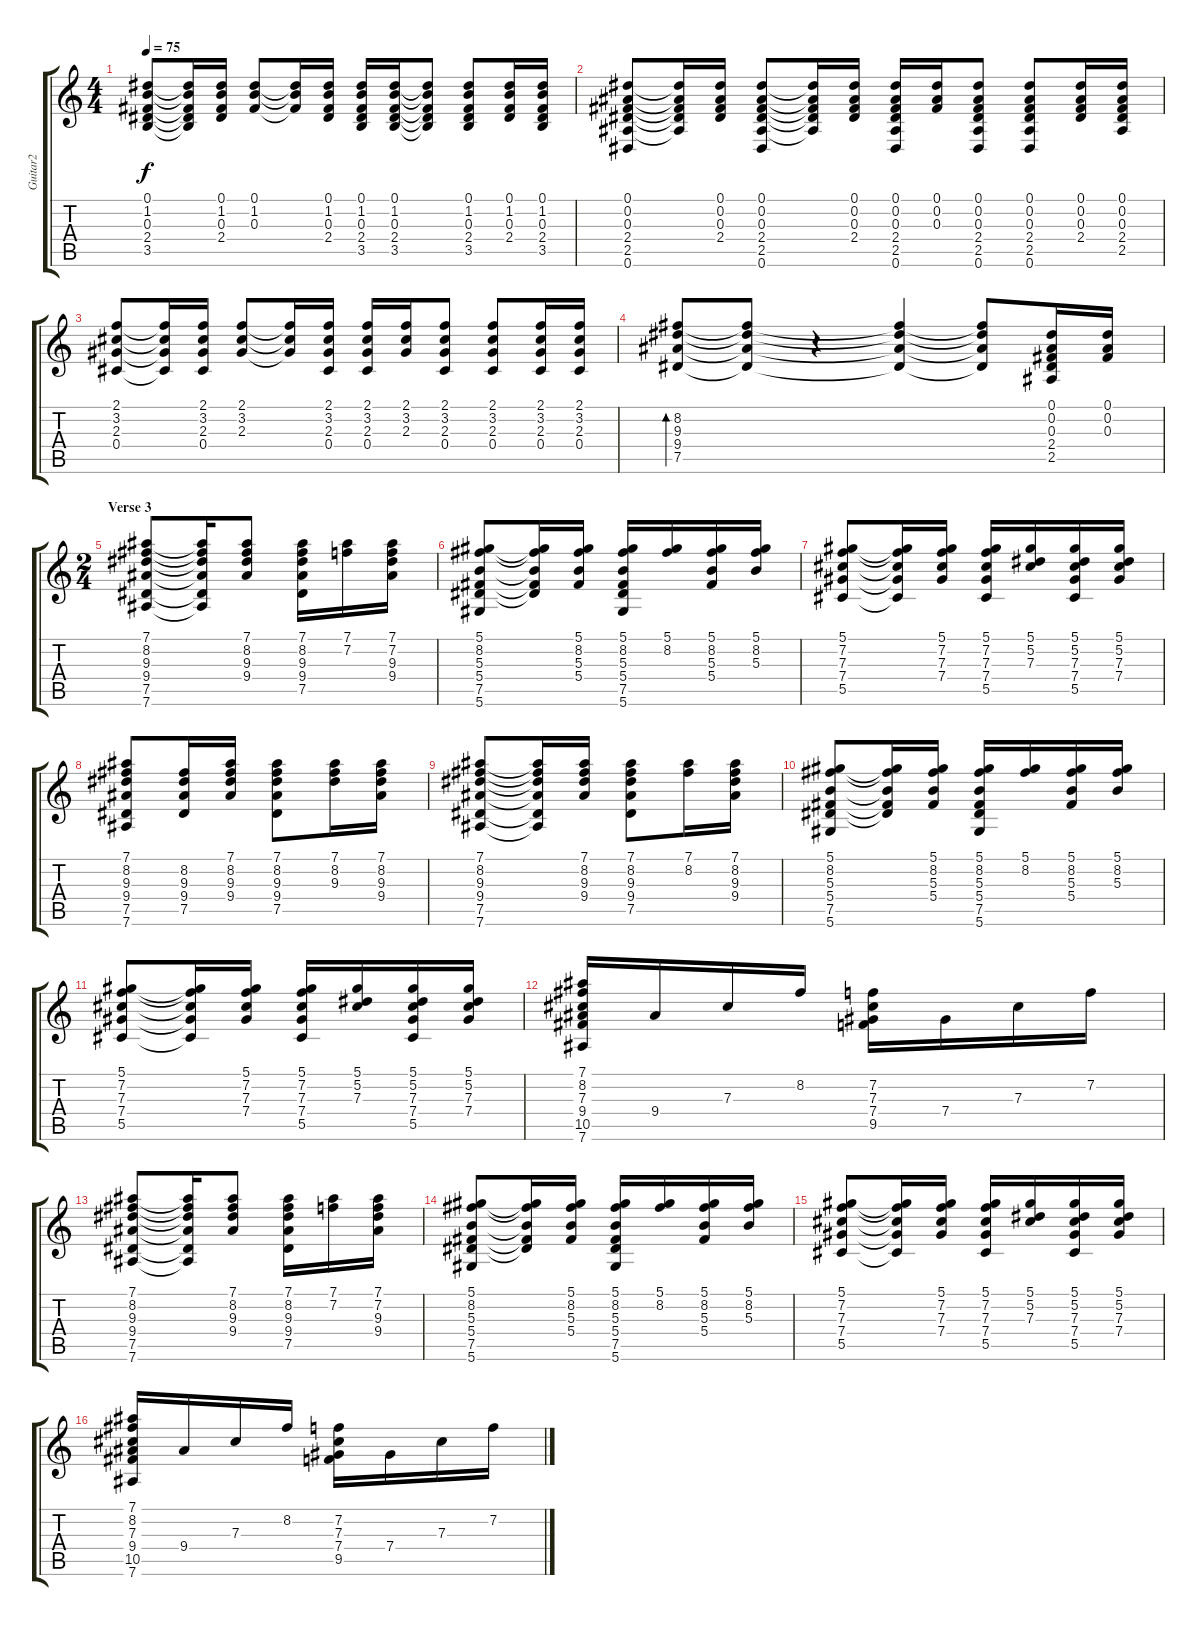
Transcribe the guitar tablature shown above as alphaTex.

\track ("Guitar2" "Guitar2") {instrument acousticguitarsteel}
\staff {score tabs}
\tuning (Eb4 Bb3 Gb3 Db3 Ab2 Eb2) {hide}
\ts (4 4)
\tempo 75
\clef g2
\ks c
(0.1 1.2 0.3 2.4 3.5).8{dy f} (0.1{t} 1.2{t} 0.3{t} 2.4{t} 3.5{t}).16 (0.1 1.2 0.3 2.4).16 (0.1 1.2 0.3).8 (0.1{t} 1.2{t} 0.3{t}).16 (0.1 1.2 0.3 2.4).16 (0.1 1.2 0.3 2.4 3.5).16 (0.1 1.2 0.3 2.4 3.5).16 (0.1{t} 1.2{t} 0.3{t} 2.4{t} 3.5{t}).8 (0.1 1.2 0.3 2.4 3.5).8 (0.1 1.2 0.3 2.4).16 (0.1 1.2 0.3 2.4 3.5).16 |
(0.1 0.2 0.3 2.4 2.5 0.6).8 (0.1{t} 0.2{t} 0.3{t} 2.4{t} 2.5{t}).16 (0.1 0.2 0.3 2.4).16 (0.1 0.2 0.3 2.4 2.5 0.6).8 (0.1{t} 0.2{t} 0.3{t} 2.4{t} 2.5{t}).16 (0.1 0.2 0.3 2.4).16 (0.1 0.2 0.3 2.4 2.5 0.6).16 (0.1 0.2 0.3).16 (0.1 0.2 0.3 2.4 2.5 0.6).8 (0.1 0.2 0.3 2.4 2.5 0.6).8 (0.1 0.2 0.3 2.4).16 (0.1 0.2 0.3 2.4 2.5).16 |
(2.1 3.2 2.3 0.4).8 (2.1{t} 3.2{t} 2.3{t} 0.4{t}).16 (2.1 3.2 2.3 0.4).16 (2.1 3.2 2.3).8 (2.1{t} 3.2{t} 2.3{t}).16 (2.1 3.2 2.3 0.4).16 (2.1 3.2 2.3 0.4).16 (2.1 3.2 2.3).16 (2.1 3.2 2.3 0.4).8 (2.1 3.2 2.3 0.4).8 (2.1 3.2 2.3 0.4).16 (2.1 3.2 2.3 0.4).16 |
(8.2 9.3 9.4 7.5).8{bd 60} (8.2{t} 9.3{t} 9.4{t} 7.5{t}).8 r.4 (8.2{t} 9.3{t} 9.4{t} 7.5{t}).4 (8.2{t} 9.3{t} 9.4{t} 7.5{t}).8 (0.1 0.2 0.3 2.4 2.5).16 (0.1 0.2 0.3).16 |
\ts (2 4)
\section ("" "Verse 3")
(7.1 8.2 9.3 9.4 7.5 7.6).8 (7.1{t} 8.2{t} 9.3{t} 9.4{t} 7.5{t} 7.6{t}).16 (7.1 8.2 9.3 9.4).8 (7.1 8.2 9.3 9.4 7.5).16 (7.1 7.2).16 (7.1 7.2 9.3 9.4).16 |
(5.1 8.2 5.3 5.4 7.5 5.6).8 (5.1{t} 8.2{t} 5.3{t} 5.4{t} 7.5{t}).16 (5.1 8.2 5.3 5.4).16 (5.1 8.2 5.3 5.4 7.5 5.6).16 (5.1 8.2).16 (5.1 8.2 5.3 5.4).16 (5.1 8.2 5.3).16 |
(5.1 7.2 7.3 7.4 5.5).8 (5.1{t} 7.2{t} 7.3{t} 7.4{t} 5.5{t}).16 (5.1 7.2 7.3 7.4).16 (5.1 7.2 7.3 7.4 5.5).16 (5.1 5.2 7.3).16 (5.1 5.2 7.3 7.4 5.5).16 (5.1 5.2 7.3 7.4).16 |
(7.1 8.2 9.3 9.4 7.5 7.6).8 (8.2 9.3 9.4 7.5).16 (7.1 8.2 9.3 9.4).16 (7.1 8.2 9.3 9.4 7.5).8 (7.1 8.2 9.3).16 (7.1 8.2 9.3 9.4).16 |
(7.1 8.2 9.3 9.4 7.5 7.6).8 (7.1{t} 8.2{t} 9.3{t} 9.4{t} 7.5{t} 7.6{t}).16 (7.1 8.2 9.3 9.4).16 (7.1 8.2 9.3 9.4 7.5).8 (7.1 8.2).16 (7.1 8.2 9.3 9.4).16 |
(5.1 8.2 5.3 5.4 7.5 5.6).8 (5.1{t} 8.2{t} 5.3{t} 5.4{t} 7.5{t}).16 (5.1 8.2 5.3 5.4).16 (5.1 8.2 5.3 5.4 7.5 5.6).16 (5.1 8.2).16 (5.1 8.2 5.3 5.4).16 (5.1 8.2 5.3).16 |
(5.1 7.2 7.3 7.4 5.5).8 (5.1{t} 7.2{t} 7.3{t} 7.4{t} 5.5{t}).16 (5.1 7.2 7.3 7.4).16 (5.1 7.2 7.3 7.4 5.5).16 (5.1 5.2 7.3).16 (5.1 5.2 7.3 7.4 5.5).16 (5.1 5.2 7.3 7.4).16 |
(7.1 8.2 7.3 9.4 10.5 7.6).16 9.4.16 7.3.16 8.2.16 (7.2 7.3 7.4 9.5).16 7.4.16 7.3.16 7.2.16 |
(7.1 8.2 9.3 9.4 7.5 7.6).8 (7.1{t} 8.2{t} 9.3{t} 9.4{t} 7.5{t} 7.6{t}).16 (7.1 8.2 9.3 9.4).8 (7.1 8.2 9.3 9.4 7.5).16 (7.1 7.2).16 (7.1 7.2 9.3 9.4).16 |
(5.1 8.2 5.3 5.4 7.5 5.6).8 (5.1{t} 8.2{t} 5.3{t} 5.4{t} 7.5{t}).16 (5.1 8.2 5.3 5.4).16 (5.1 8.2 5.3 5.4 7.5 5.6).16 (5.1 8.2).16 (5.1 8.2 5.3 5.4).16 (5.1 8.2 5.3).16 |
(5.1 7.2 7.3 7.4 5.5).8 (5.1{t} 7.2{t} 7.3{t} 7.4{t} 5.5{t}).16 (5.1 7.2 7.3 7.4).16 (5.1 7.2 7.3 7.4 5.5).16 (5.1 5.2 7.3).16 (5.1 5.2 7.3 7.4 5.5).16 (5.1 5.2 7.3 7.4).16 |
(7.1 8.2 7.3 9.4 10.5 7.6).16 9.4.16 7.3.16 8.2.16 (7.2 7.3 7.4 9.5).16 7.4.16 7.3.16 7.2.16
